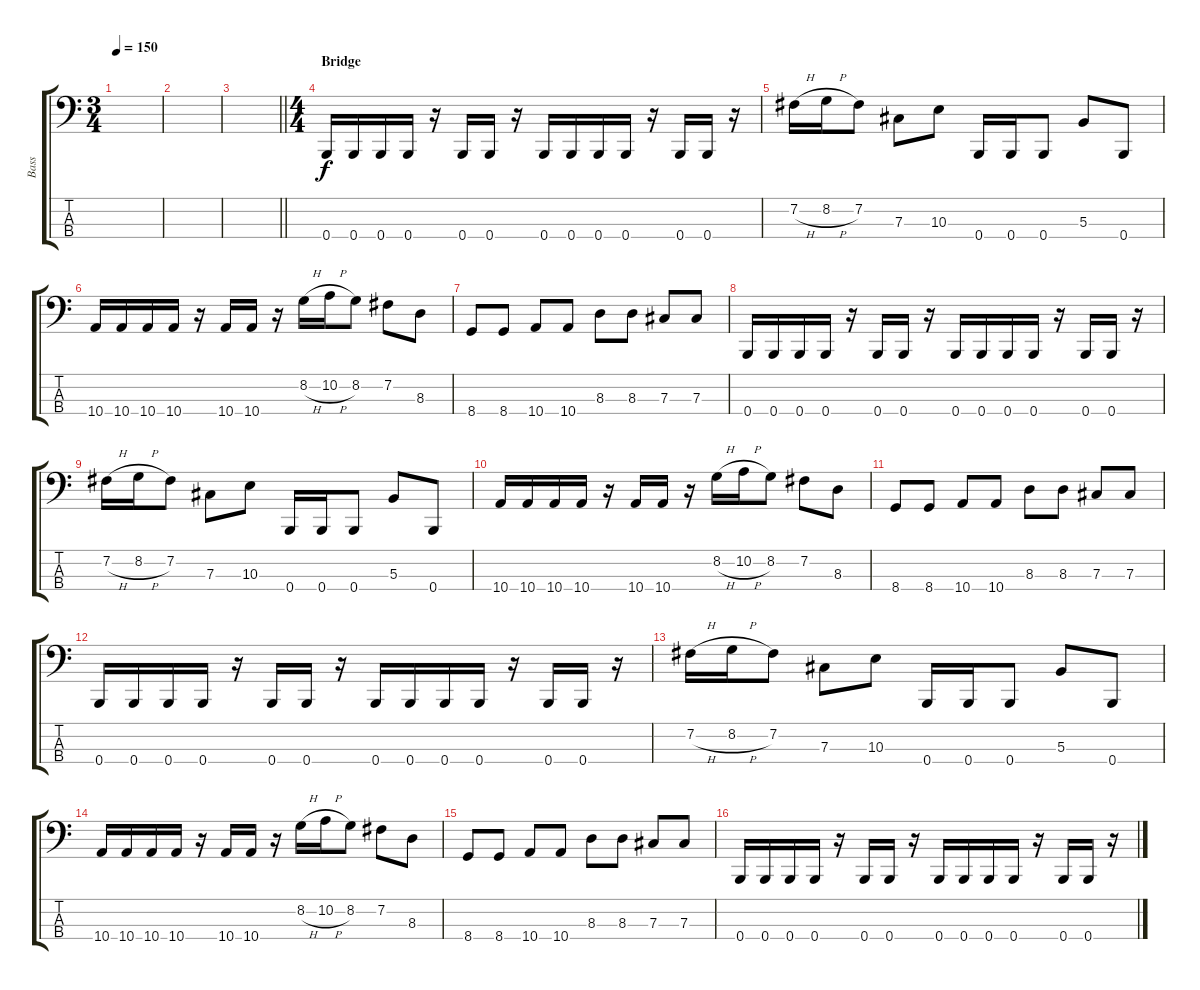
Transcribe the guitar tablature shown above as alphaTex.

\track ("Bass" "Bass") {instrument electricbassfinger}
\staff {score tabs}
\tuning (E2 B1 Gb1 B0) {hide}
\ts (3 4)
\tempo 150
\clef f4
\ks c
|
|
\barLineRight lightlight
|
\ts (4 4)
\section ("" "Bridge")
0.4.16 0.4.16 0.4.16 0.4.16 r.16 0.4.16 0.4.16 r.16 0.4.16 0.4.16 0.4.16 0.4.16 r.16 0.4.16 0.4.16 r.16 |
7.2{h}.16 8.2{h}.16 7.2.8 7.3.8 10.3.8 0.4.16 0.4.16 0.4.8 5.3.8 0.4.8 |
10.4.16 10.4.16 10.4.16 10.4.16 r.16 10.4.16 10.4.16 r.16 8.2{h}.16 10.2{h}.16 8.2.8 7.2.8 8.3.8 |
8.4.8 8.4.8 10.4.8 10.4.8 8.3.8 8.3.8 7.3.8 7.3.8 |
0.4.16 0.4.16 0.4.16 0.4.16 r.16 0.4.16 0.4.16 r.16 0.4.16 0.4.16 0.4.16 0.4.16 r.16 0.4.16 0.4.16 r.16 |
7.2{h}.16 8.2{h}.16 7.2.8 7.3.8 10.3.8 0.4.16 0.4.16 0.4.8 5.3.8 0.4.8 |
10.4.16 10.4.16 10.4.16 10.4.16 r.16 10.4.16 10.4.16 r.16 8.2{h}.16 10.2{h}.16 8.2.8 7.2.8 8.3.8 |
8.4.8 8.4.8 10.4.8 10.4.8 8.3.8 8.3.8 7.3.8 7.3.8 |
0.4.16 0.4.16 0.4.16 0.4.16 r.16 0.4.16 0.4.16 r.16 0.4.16 0.4.16 0.4.16 0.4.16 r.16 0.4.16 0.4.16 r.16 |
7.2{h}.16 8.2{h}.16 7.2.8 7.3.8 10.3.8 0.4.16 0.4.16 0.4.8 5.3.8 0.4.8 |
10.4.16 10.4.16 10.4.16 10.4.16 r.16 10.4.16 10.4.16 r.16 8.2{h}.16 10.2{h}.16 8.2.8 7.2.8 8.3.8 |
8.4.8 8.4.8 10.4.8 10.4.8 8.3.8 8.3.8 7.3.8 7.3.8 |
0.4.16 0.4.16 0.4.16 0.4.16 r.16 0.4.16 0.4.16 r.16 0.4.16 0.4.16 0.4.16 0.4.16 r.16 0.4.16 0.4.16 r.16
